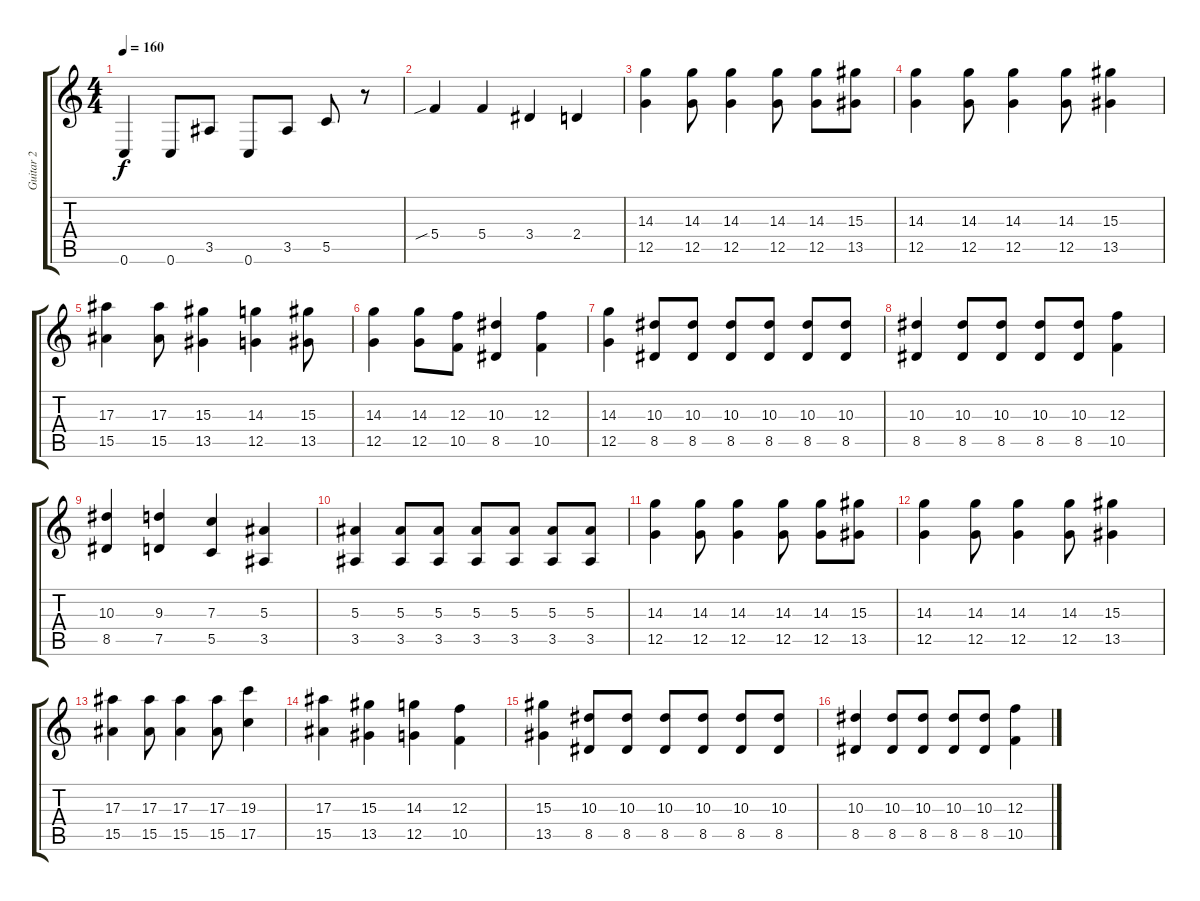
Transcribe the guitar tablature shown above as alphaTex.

\track ("Guitar 2" "Guitar 2") {instrument distortionguitar}
\staff {score tabs}
\tuning (C4 A3 F3 C3 G2 C2) {hide}
\ts (4 4)
\tempo 160
\clef g2
\ks c
0.6.4{dy f} 0.6.8 3.5.8 0.6.8 3.5.8 5.5.8 r.8 |
5.4{sib}.4 5.4.4 3.4.4 2.4.4 |
\section ("" "")
(14.3 12.5).4 (14.3 12.5).8 (14.3 12.5).4 (14.3 12.5).8 (14.3 12.5).8 (15.3 13.5).8 |
(14.3 12.5).4 (14.3 12.5).8 (14.3 12.5).4 (14.3 12.5).8 (15.3 13.5).4 |
(17.3 15.5).4 (17.3 15.5).8 (15.3 13.5).4 (14.3 12.5).4 (15.3 13.5).8 |
(14.3 12.5).4 (14.3 12.5).8 (12.3 10.5).8 (10.3 8.5).4 (12.3 10.5).4 |
(14.3 12.5).4 (10.3 8.5).8 (10.3 8.5).8 (10.3 8.5).8 (10.3 8.5).8 (10.3 8.5).8 (10.3 8.5).8 |
(10.3 8.5).4 (10.3 8.5).8 (10.3 8.5).8 (10.3 8.5).8 (10.3 8.5).8 (12.3 10.5).4 |
(10.3 8.5).4 (9.3 7.5).4 (7.3 5.5).4 (5.3 3.5).4 |
(5.3 3.5).4 (5.3 3.5).8 (5.3 3.5).8 (5.3 3.5).8 (5.3 3.5).8 (5.3 3.5).8 (5.3 3.5).8 |
(14.3 12.5).4 (14.3 12.5).8 (14.3 12.5).4 (14.3 12.5).8 (14.3 12.5).8 (15.3 13.5).8 |
(14.3 12.5).4 (14.3 12.5).8 (14.3 12.5).4 (14.3 12.5).8 (15.3 13.5).4 |
(17.3 15.5).4 (17.3 15.5).8 (17.3 15.5).4 (17.3 15.5).8 (19.3 17.5).4 |
(17.3 15.5).4 (15.3 13.5).4 (14.3 12.5).4 (12.3 10.5).4 |
(15.3 13.5).4 (10.3 8.5).8 (10.3 8.5).8 (10.3 8.5).8 (10.3 8.5).8 (10.3 8.5).8 (10.3 8.5).8 |
(10.3 8.5).4 (10.3 8.5).8 (10.3 8.5).8 (10.3 8.5).8 (10.3 8.5).8 (12.3 10.5).4
